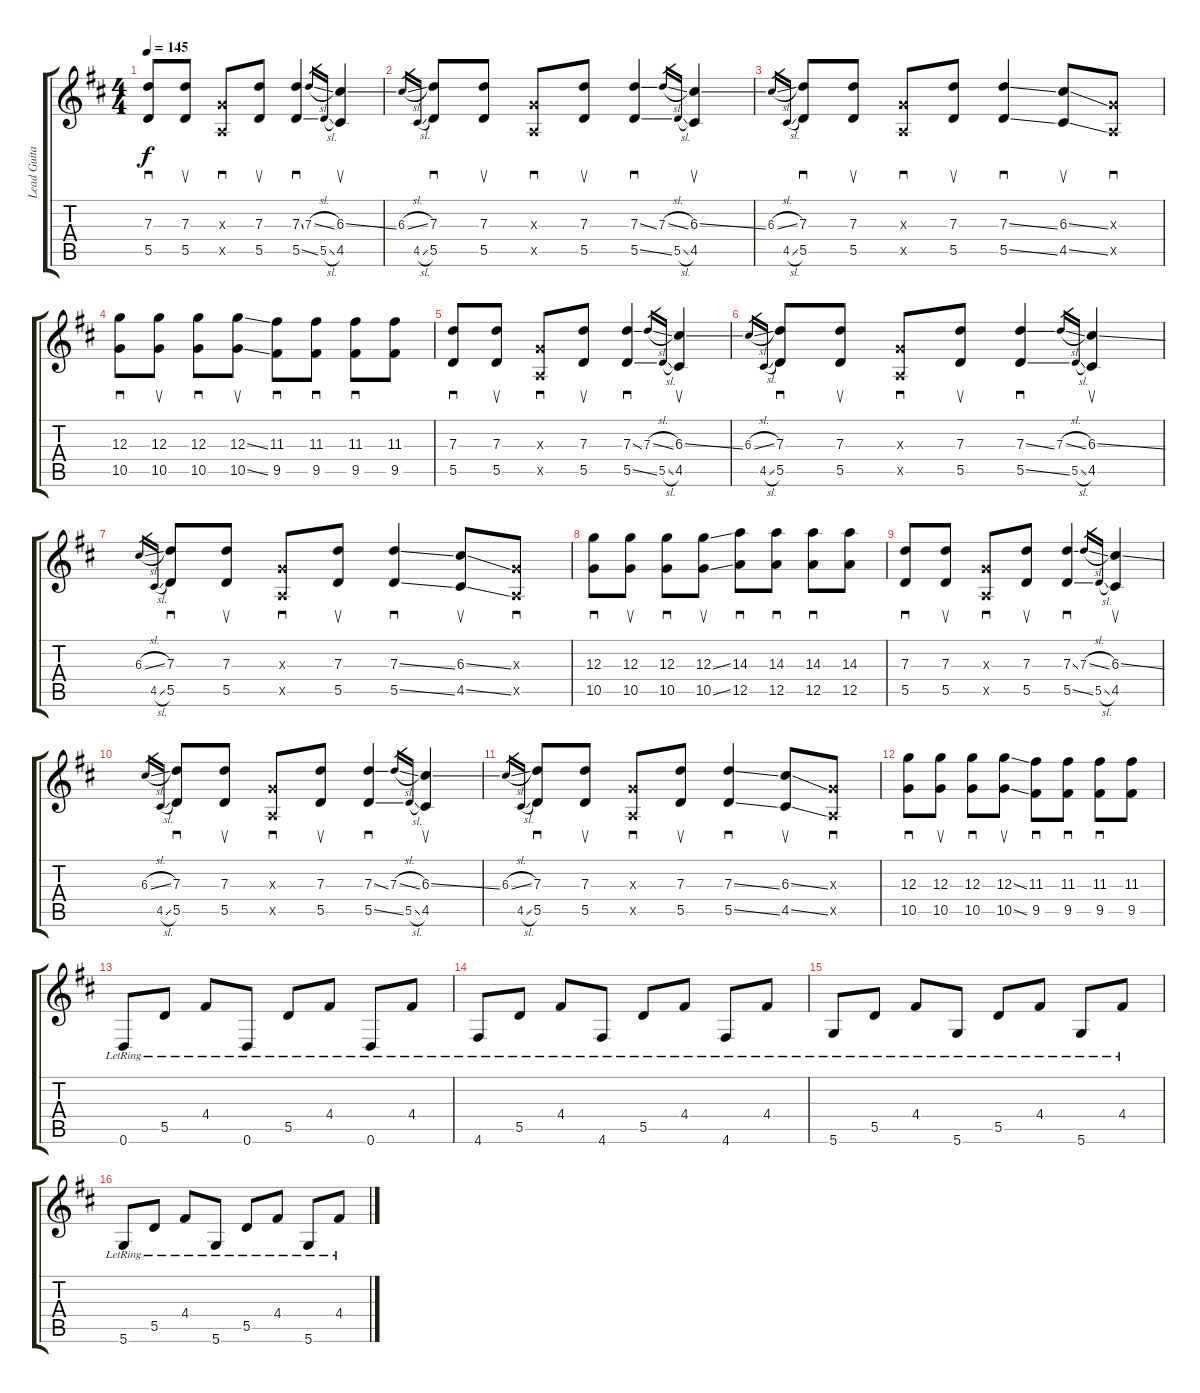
\track ("Lead Guitar" "Lead Guita") {instrument overdrivenguitar}
\staff {score tabs}
\tuning (E4 B3 G3 D3 A2 D2) {hide}
\ts (4 4)
\tempo 145
\clef g2
\ks d
(7.3 5.5).8{sd dy f} (7.3 5.5).8{su} (0.3{x} 0.5{x}).8{sd} (7.3 5.5).8{su} (7.3{ss} 5.5{ss}).4{sd} 7.3{sl}.16{gr} 5.5{sl}.16{gr} (6.3{ss} 4.5).4{su} |
6.3{sl}.16{gr} 4.5{sl}.16{gr} (7.3 5.5).8{sd} (7.3 5.5).8{su} (0.3{x} 0.5{x}).8{sd} (7.3 5.5).8{su} (7.3{ss} 5.5{ss}).4{sd} 7.3{sl}.16{gr} 5.5{sl}.16{gr} (6.3{ss} 4.5).4{su} |
6.3{sl}.16{gr} 4.5{sl}.16{gr} (7.3 5.5).8{sd} (7.3 5.5).8{su} (0.3{x} 0.5{x}).8{sd} (7.3 5.5).8{su} (7.3{ss} 5.5{ss}).4{sd} (6.3{ss} 4.5{ss}).8{su} (0.3{x} 0.5{x}).8{sd} |
(12.3 10.5).8{sd} (12.3 10.5).8{su} (12.3 10.5).8{sd} (12.3{ss} 10.5{ss}).8{su} (11.3 9.5).8{sd} (11.3 9.5).8{sd} (11.3 9.5).8{sd} (11.3 9.5).8 |
(7.3 5.5).8{sd} (7.3 5.5).8{su} (0.3{x} 0.5{x}).8{sd} (7.3 5.5).8{su} (7.3{ss} 5.5{ss}).4{sd} 7.3{sl}.16{gr} 5.5{sl}.16{gr} (6.3{ss} 4.5).4{su} |
6.3{sl}.16{gr} 4.5{sl}.16{gr} (7.3 5.5).8{sd} (7.3 5.5).8{su} (0.3{x} 0.5{x}).8{sd} (7.3 5.5).8{su} (7.3{ss} 5.5{ss}).4{sd} 7.3{sl}.16{gr} 5.5{sl}.16{gr} (6.3{ss} 4.5).4{su} |
6.3{sl}.16{gr} 4.5{sl}.16{gr} (7.3 5.5).8{sd} (7.3 5.5).8{su} (0.3{x} 0.5{x}).8{sd} (7.3 5.5).8{su} (7.3{ss} 5.5{ss}).4{sd} (6.3{ss} 4.5{ss}).8{su} (0.3{x} 0.5{x}).8{sd} |
(12.3 10.5).8{sd} (12.3 10.5).8{su} (12.3 10.5).8{sd} (12.3{ss} 10.5{ss}).8{su} (14.3 12.5).8{sd} (14.3 12.5).8{sd} (14.3 12.5).8{sd} (14.3 12.5).8 |
(7.3 5.5).8{sd} (7.3 5.5).8{su} (0.3{x} 0.5{x}).8{sd} (7.3 5.5).8{su} (7.3{ss} 5.5{ss}).4{sd} 7.3{sl}.16{gr} 5.5{sl}.16{gr} (6.3{ss} 4.5).4{su} |
6.3{sl}.16{gr} 4.5{sl}.16{gr} (7.3 5.5).8{sd} (7.3 5.5).8{su} (0.3{x} 0.5{x}).8{sd} (7.3 5.5).8{su} (7.3{ss} 5.5{ss}).4{sd} 7.3{sl}.16{gr} 5.5{sl}.16{gr} (6.3{ss} 4.5).4{su} |
6.3{sl}.16{gr} 4.5{sl}.16{gr} (7.3 5.5).8{sd} (7.3 5.5).8{su} (0.3{x} 0.5{x}).8{sd} (7.3 5.5).8{su} (7.3{ss} 5.5{ss}).4{sd} (6.3{ss} 4.5{ss}).8{su} (0.3{x} 0.5{x}).8{sd} |
(12.3 10.5).8{sd} (12.3 10.5).8{su} (12.3 10.5).8{sd} (12.3{ss} 10.5{ss}).8{su} (11.3 9.5).8{sd} (11.3 9.5).8{sd} (11.3 9.5).8{sd} (11.3 9.5).8 |
0.6{lr}.8 5.5{lr}.8 4.4{lr}.8 0.6{lr}.8 5.5{lr}.8 4.4{lr}.8 0.6{lr}.8 4.4{lr}.8 |
4.6{lr}.8 5.5{lr}.8 4.4{lr}.8 4.6{lr}.8 5.5{lr}.8 4.4{lr}.8 4.6{lr}.8 4.4{lr}.8 |
5.6{lr}.8 5.5{lr}.8 4.4{lr}.8 5.6{lr}.8 5.5{lr}.8 4.4{lr}.8 5.6{lr}.8 4.4{lr}.8 |
5.6{lr}.8 5.5{lr}.8 4.4{lr}.8 5.6{lr}.8 5.5{lr}.8 4.4{lr}.8 5.6{lr}.8 4.4{lr}.8
